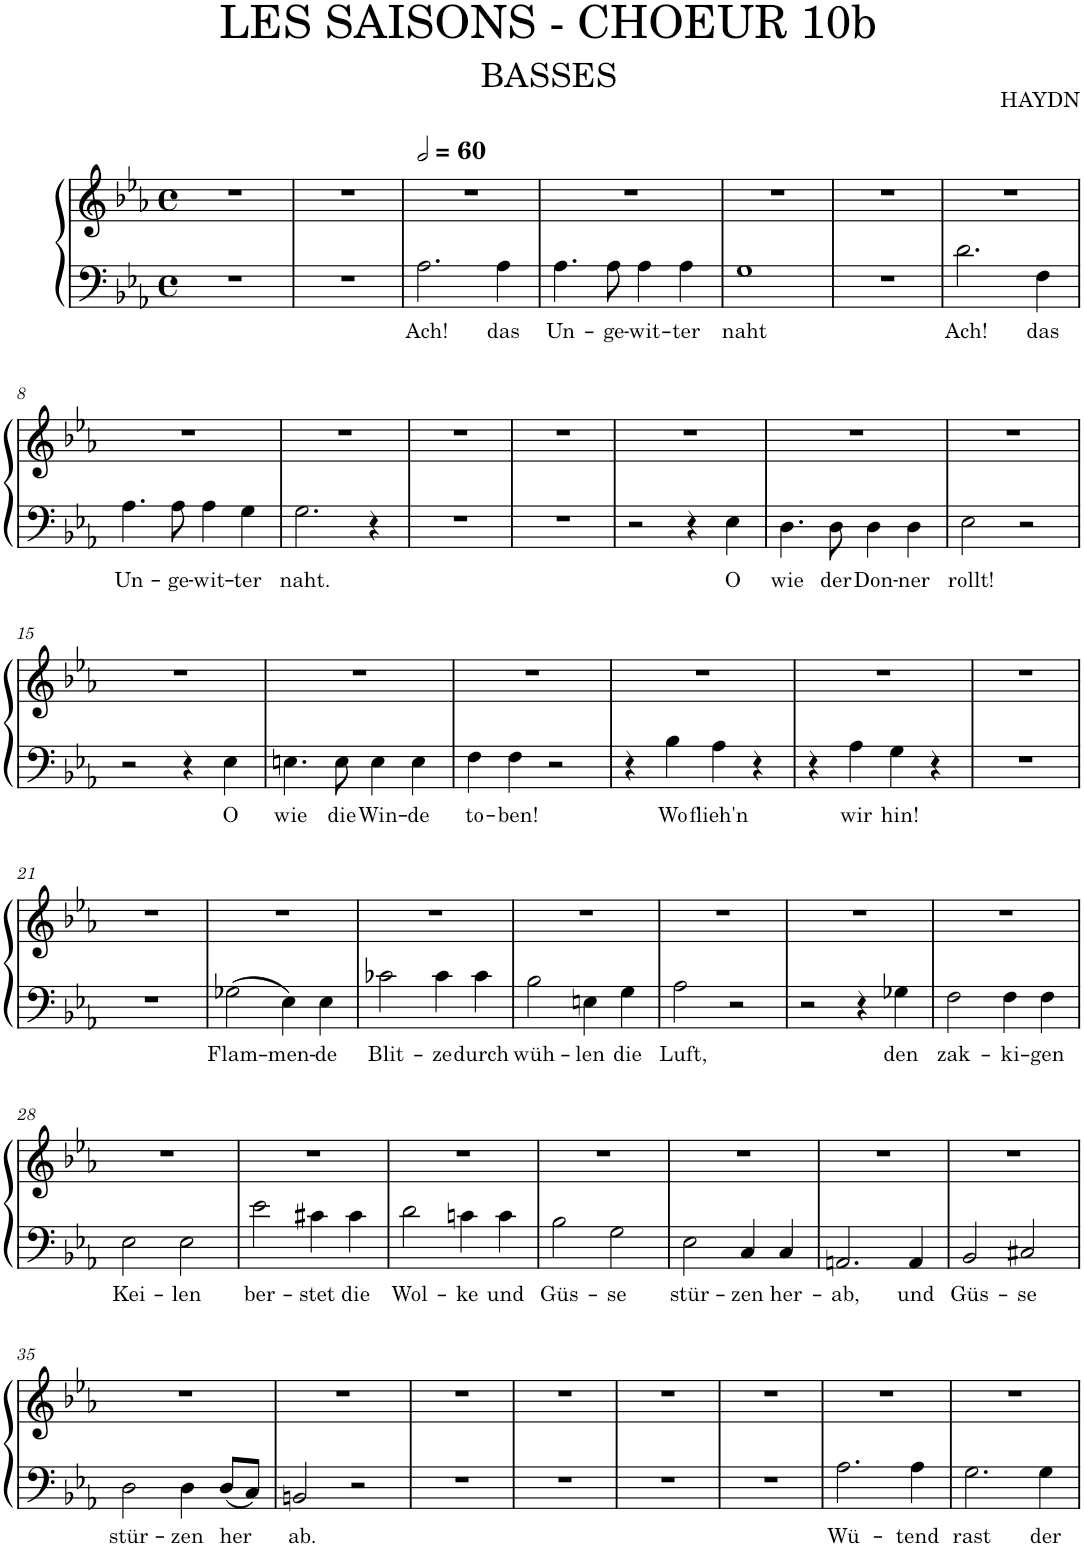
**kern	**text	**kern
*part1	*part1	*part1
*staff2	*staff2	*staff1
*I"Piano	*	*
*I'Pno.	*	*
*clefF4	*	*clefG2
*k[b-e-a-]	*	*k[b-e-a-]
*M4/4	*	*M4/4
*met(c)	*	*met(c)
=1	=1	=1
1r	.	1r
=2	=2	=2
1r	.	1r
=3	=3	=3
*	*	*MM120
!	!LO:LY:b	!
2.A-\	Ach!	1r
!	!LO:LY:b	!
4A-\	das	.
=4	=4	=4
!	!LO:LY:b	!
4.A-\	Un-	1r
!	!LO:LY:b	!
8A-\	-ge-	.
!	!LO:LY:b	!
4A-\	-wit-	.
!	!LO:LY:b	!
4A-\	-ter	.
=5	=5	=5
!	!LO:LY:b	!
1G	naht	1r
=6	=6	=6
1r	.	1r
=7	=7	=7
!	!LO:LY:b	!
2.d\	Ach!	1r
!	!LO:LY:b	!
4F\	das	.
!!LO:LB:g=z
=8	=8	=8
!	!LO:LY:b	!
4.A-\	Un-	1r
!	!LO:LY:b	!
8A-\	-ge-	.
!	!LO:LY:b	!
4A-\	-wit-	.
!	!LO:LY:b	!
4G\	-ter	.
=9	=9	=9
!	!LO:LY:b	!
2.G\	naht.	1r
4r	.	.
=10	=10	=10
1r	.	1r
=11	=11	=11
1r	.	1r
=12	=12	=12
2r	.	1r
4r	.	.
!	!LO:LY:b	!
4E-\	O	.
=13	=13	=13
!	!LO:LY:b	!
4.D\	wie	1r
!	!LO:LY:b	!
8D\	der	.
!	!LO:LY:b	!
4D\	Don-	.
!	!LO:LY:b	!
4D\	-ner	.
=14	=14	=14
!	!LO:LY:b	!
2E-\	rollt!	1r
2r	.	.
!!LO:LB:g=z
=15	=15	=15
2r	.	1r
4r	.	.
!	!LO:LY:b	!
4E-\	O	.
=16	=16	=16
!	!LO:LY:b	!
4.En\	wie	1r
!	!LO:LY:b	!
8E\	die	.
!	!LO:LY:b	!
4E\	Win-	.
!	!LO:LY:b	!
4E\	-de	.
=17	=17	=17
!	!LO:LY:b	!
4F\	to-	1r
!	!LO:LY:b	!
4F\	-ben!	.
2r	.	.
=18	=18	=18
4r	.	1r
!	!LO:LY:b	!
4B-\	Wo	.
!	!LO:LY:b	!
4A-\	flieh'n	.
4r	.	.
=19	=19	=19
4r	.	1r
!	!LO:LY:b	!
4A-\	wir	.
!	!LO:LY:b	!
4G\	hin!	.
4r	.	.
=20	=20	=20
1r	.	1r
!!LO:LB:g=z
=21	=21	=21
1r	.	1r
=22	=22	=22
!	!LO:LY:b	!
2G-X\	Flam-	1r
!	!LO:LY:b	!
4E-\	-men-	.
!	!LO:LY:b	!
4E-\	-de	.
=23	=23	=23
!	!LO:LY:b	!
2c-X\	Blit-	1r
!	!LO:LY:b	!
4c-\	-ze	.
!	!LO:LY:b	!
4c-\	durch	.
=24	=24	=24
!	!LO:LY:b	!
2B-\	wüh-	1r
!	!LO:LY:b	!
4En\	-len	.
!	!LO:LY:b	!
4G\	die	.
=25	=25	=25
!	!LO:LY:b	!
2A-\	Luft,	1r
2r	.	.
=26	=26	=26
2r	.	1r
4r	.	.
!	!LO:LY:b	!
4G-X\	den	.
=27	=27	=27
!	!LO:LY:b	!
2F\	zak-	1r
!	!LO:LY:b	!
4F\	-ki-	.
!	!LO:LY:b	!
4F\	-gen	.
!!LO:LB:g=z
=28	=28	=28
!	!LO:LY:b	!
2E-\	Kei-	1r
!	!LO:LY:b	!
2E-\	-len	.
=29	=29	=29
!	!LO:LY:b	!
2e-\	ber-	1r
!	!LO:LY:b	!
4c#X\	-stet	.
!	!LO:LY:b	!
4c#\	die	.
=30	=30	=30
!	!LO:LY:b	!
2d\	Wol-	1r
!	!LO:LY:b	!
4cn\	-ke	.
!	!LO:LY:b	!
4c\	und	.
=31	=31	=31
!	!LO:LY:b	!
2B-\	Güs-	1r
!	!LO:LY:b	!
2G\	-se	.
=32	=32	=32
!	!LO:LY:b	!
2E-\	stür-	1r
!	!LO:LY:b	!
4C/	-zen	.
!	!LO:LY:b	!
4C/	her-	.
=33	=33	=33
!	!LO:LY:b	!
2.AAn/	-ab,	1r
!	!LO:LY:b	!
4AA/	und	.
=34	=34	=34
!	!LO:LY:b	!
2BB-/	Güs-	1r
!	!LO:LY:b	!
2C#X/	-se	.
!!LO:LB:g=z
=35	=35	=35
!	!LO:LY:b	!
2D\	stür-	1r
!	!LO:LY:b	!
4D\	-zen	.
!	!LO:LY:b	!
8D/L	her	.
8C/J	.	.
=36	=36	=36
!	!LO:LY:b	!
2BBn/	ab.	1r
2r	.	.
=37	=37	=37
1r	.	1r
=38	=38	=38
1r	.	1r
=39	=39	=39
1r	.	1r
=40	=40	=40
1r	.	1r
=41	=41	=41
!	!LO:LY:b	!
2.A-\	Wü-	1r
!	!LO:LY:b	!
4A-\	-tend	.
=42	=42	=42
!	!LO:LY:b	!
2.G\	rast	1r
!	!LO:LY:b	!
4G\	der	.
=	=	=
*-	*-	*-
